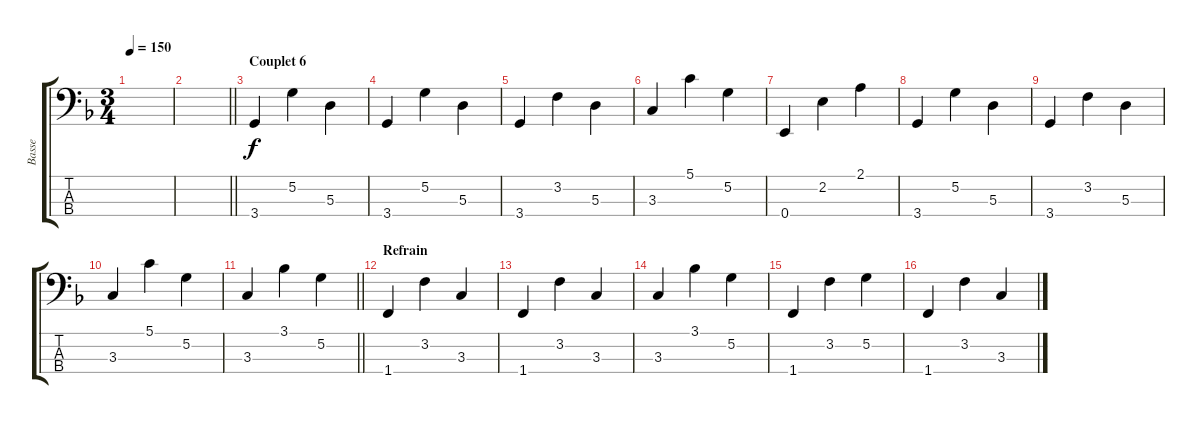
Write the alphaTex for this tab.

\track ("Basse" "Basse") {instrument acousticbass}
\staff {score tabs}
\tuning (G2 D2 A1 E1) {hide}
\ts (3 4)
\tempo 150
\clef f4
\ks f
|
\barLineRight lightlight
|
\section ("" "Couplet 6")
3.4.4 5.2.4 5.3.4 |
3.4.4 5.2.4 5.3.4 |
3.4.4 3.2.4 5.3.4 |
3.3.4 5.1.4 5.2.4 |
0.4.4 2.2.4 2.1.4 |
3.4.4 5.2.4 5.3.4 |
3.4.4 3.2.4 5.3.4 |
3.3.4 5.1.4 5.2.4 |
\barLineRight lightlight
3.3.4 3.1.4 5.2.4 |
\section ("" "Refrain")
1.4.4 3.2.4 3.3.4 |
1.4.4 3.2.4 3.3.4 |
3.3.4 3.1.4 5.2.4 |
1.4.4 3.2.4 5.2.4 |
1.4.4 3.2.4 3.3.4
